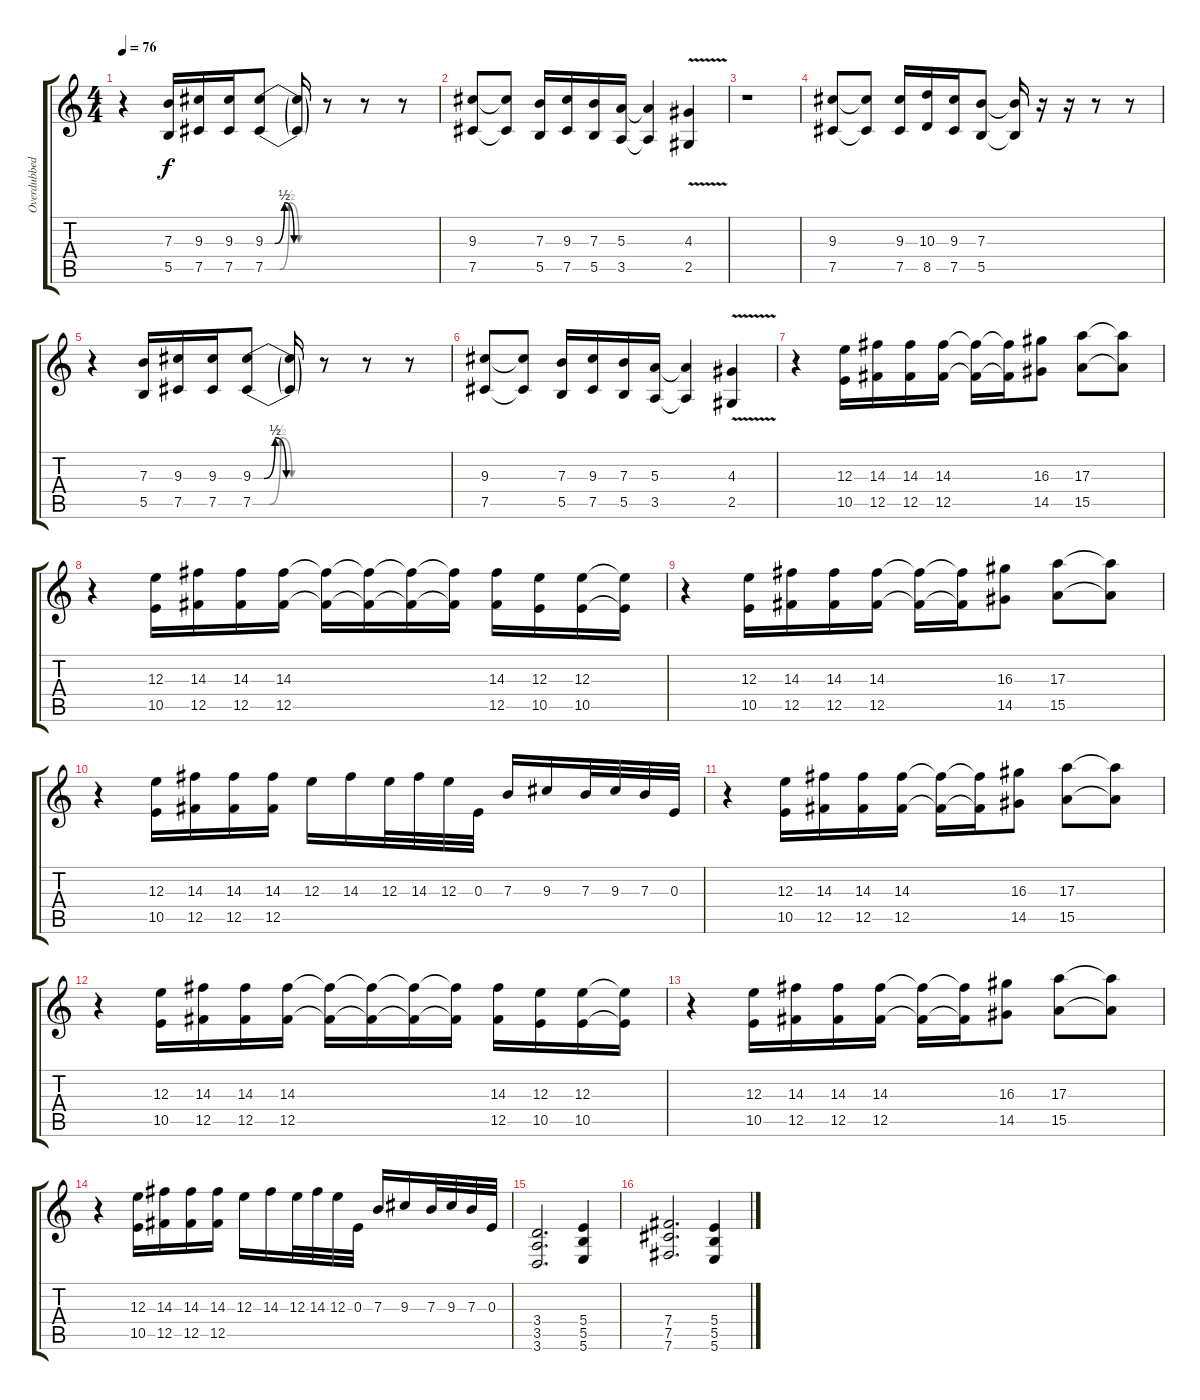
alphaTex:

\track ("Overdubbed Left Guitar" "Overdubbed") {instrument distortionguitar}
\staff {score tabs}
\tuning (Db4 Ab3 E3 B2 Gb2 B1) {hide}
\ts (4 4)
\tempo 76
\clef g2
\ks c
r.4{dy f} (7.3 5.5).16 (9.3 7.5).16 (9.3 7.5).16 (9.3{be (custom 0 0 10 0 20 2 30 0 45 0 60 0)} 7.5{be (custom 0 0 15 0 25 2 35 0 60 0)}).8 (9.3{t} 7.5{t}).16 r.8 r.8 r.8 |
(9.3 7.5).8 (9.3{t} 7.5{t}).8 (7.3 5.5).16 (9.3 7.5).16 (7.3 5.5).16 (5.3 3.5).16 (5.3{t} 3.5{t}).4 (4.3 2.5{v}).4 |
r.1 |
(9.3 7.5).8 (9.3{t} 7.5{t}).8 (9.3 7.5).16 (10.3 8.5).16 (9.3 7.5).16 (7.3 5.5).8 (7.3{t} 5.5{t}).16 r.16 r.16 r.8 r.8 |
r.4 (7.3 5.5).16 (9.3 7.5).16 (9.3 7.5).16 (9.3{be (custom 0 0 10 0 20 2 30 0 45 0 60 0)} 7.5{be (custom 0 0 15 0 25 2 35 0 60 0)}).8 (9.3{t} 7.5{t}).16 r.8 r.8 r.8 |
(9.3 7.5).8 (9.3{t} 7.5{t}).8 (7.3 5.5).16 (9.3 7.5).16 (7.3 5.5).16 (5.3 3.5).16 (5.3{t} 3.5{t}).4 (4.3 2.5{v}).4 |
r.4 (12.3 10.5).16 (14.3 12.5).16 (14.3 12.5).16 (14.3 12.5).16 (14.3{t} 12.5{t}).16 (14.3{t} 12.5{t}).16 (16.3 14.5).8 (17.3 15.5).8 (17.3{t} 15.5{t}).8 |
r.4 (12.3 10.5).16 (14.3 12.5).16 (14.3 12.5).16 (14.3 12.5).16 (14.3{t} 12.5{t}).16 (14.3{t} 12.5{t}).16 (14.3{t} 12.5{t}).16 (14.3{t} 12.5{t}).16 (14.3 12.5).16 (12.3 10.5).16 (12.3 10.5).16 (12.3{t} 10.5{t}).16 |
r.4 (12.3 10.5).16 (14.3 12.5).16 (14.3 12.5).16 (14.3 12.5).16 (14.3{t} 12.5{t}).16 (14.3{t} 12.5{t}).16 (16.3 14.5).8 (17.3 15.5).8 (17.3{t} 15.5{t}).8 |
r.4 (12.3 10.5).16 (14.3 12.5).16 (14.3 12.5).16 (14.3 12.5).16 12.3.16 14.3.16 12.3.32 14.3.32 12.3.32 0.3.32 7.3.16 9.3.16 7.3.32 9.3.32 7.3.32 0.3.32 |
r.4 (12.3 10.5).16 (14.3 12.5).16 (14.3 12.5).16 (14.3 12.5).16 (14.3{t} 12.5{t}).16 (14.3{t} 12.5{t}).16 (16.3 14.5).8 (17.3 15.5).8 (17.3{t} 15.5{t}).8 |
r.4 (12.3 10.5).16 (14.3 12.5).16 (14.3 12.5).16 (14.3 12.5).16 (14.3{t} 12.5{t}).16 (14.3{t} 12.5{t}).16 (14.3{t} 12.5{t}).16 (14.3{t} 12.5{t}).16 (14.3 12.5).16 (12.3 10.5).16 (12.3 10.5).16 (12.3{t} 10.5{t}).16 |
r.4 (12.3 10.5).16 (14.3 12.5).16 (14.3 12.5).16 (14.3 12.5).16 (14.3{t} 12.5{t}).16 (14.3{t} 12.5{t}).16 (16.3 14.5).8 (17.3 15.5).8 (17.3{t} 15.5{t}).8 |
r.4 (12.3 10.5).16 (14.3 12.5).16 (14.3 12.5).16 (14.3 12.5).16 12.3.16 14.3.16 12.3.32 14.3.32 12.3.32 0.3.32 7.3.16 9.3.16 7.3.32 9.3.32 7.3.32 0.3.32 |
(3.4 3.5 3.6).2{d} (5.4 5.5 5.6).4 |
(7.4 7.5 7.6).2{d} (5.4 5.5 5.6).4
